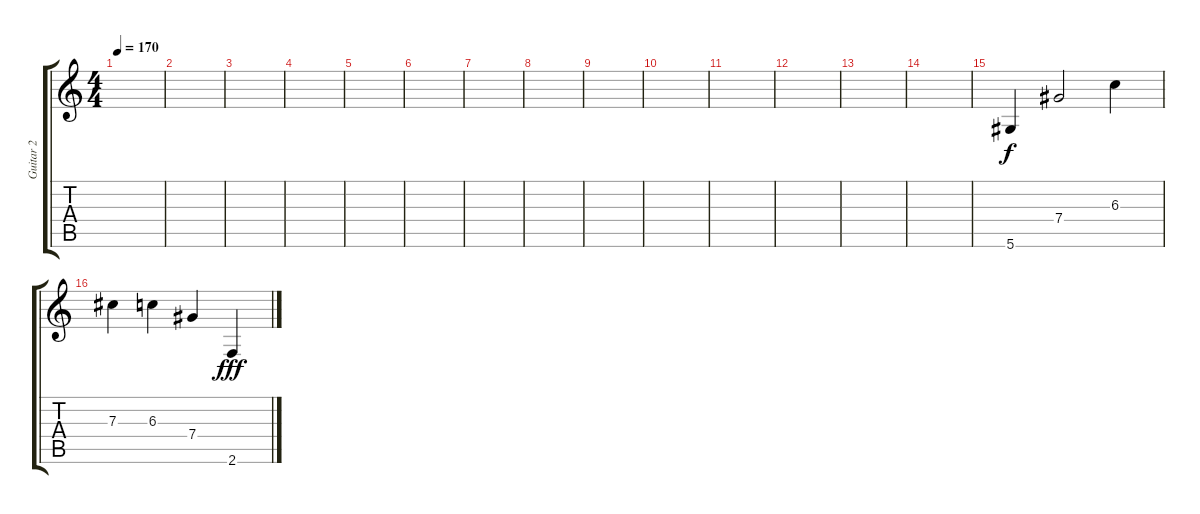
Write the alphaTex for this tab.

\track ("Guitar 2" "Guitar 2") {instrument distortionguitar}
\staff {score tabs}
\tuning (Eb4 Bb3 Gb3 Db3 Ab2 Eb2) {hide}
\ts (4 4)
\tempo 170
\clef g2
\ks c
|
|
|
|
|
|
|
|
|
|
|
|
|
|
5.6.4{volume 16 instrument fx7echoes} 7.4.2 6.3.4 |
7.3.4 6.3.4 7.4.4 2.6.4{dy fff}
